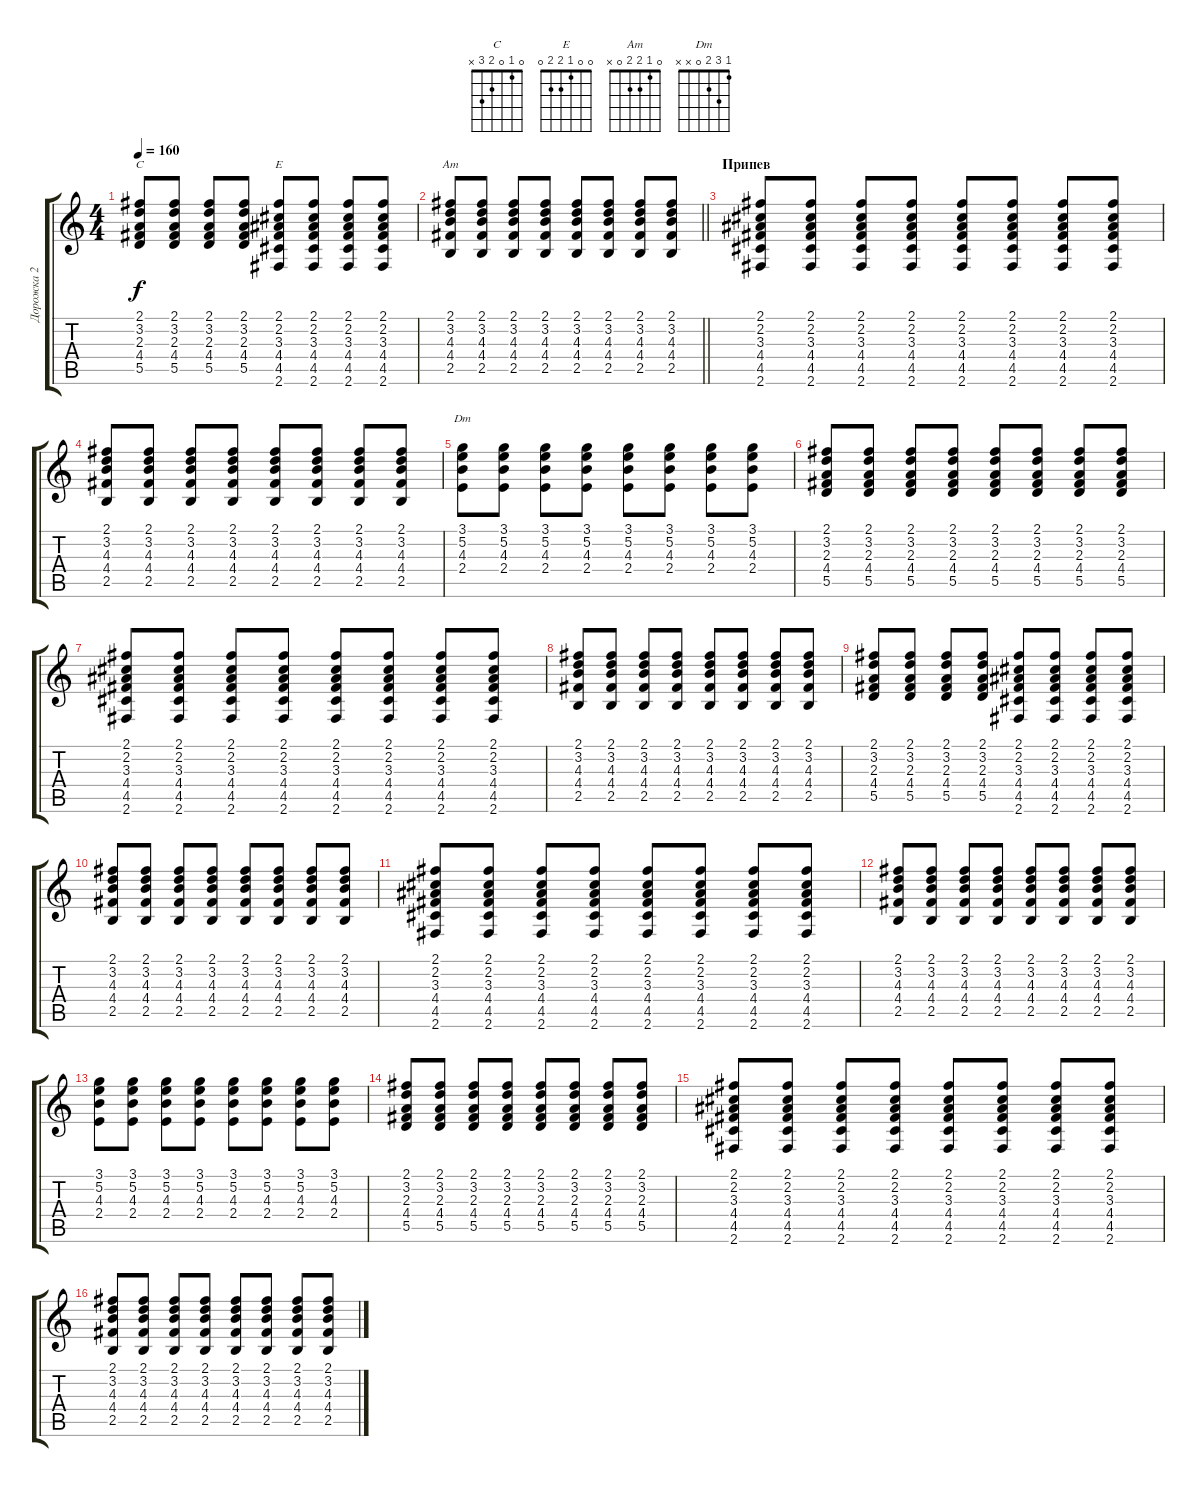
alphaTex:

\track ("Дорожка 2" "Дорожка 2") {solo instrument distortionguitar}
\staff {score tabs}
\tuning (E4 B3 G3 D3 A2 E2) {hide}
\chord ("C" 0 1 0 2 3 x)
\chord ("E" 0 0 1 2 2 0)
\chord ("Am" 0 1 2 2 0 x)
\chord ("Dm" 1 3 2 0 x x)
\ts (4 4)
\tempo 160
\clef g2
\ks c
(2.1 3.2 2.3 4.4 5.5).8{ch "C" dy f} (2.1 3.2 2.3 4.4 5.5).8 (2.1 3.2 2.3 4.4 5.5).8 (2.1 3.2 2.3 4.4 5.5).8 (2.1 2.2 3.3 4.4 4.5 2.6).8{ch "E"} (2.1 2.2 3.3 4.4 4.5 2.6).8 (2.1 2.2 3.3 4.4 4.5 2.6).8 (2.1 2.2 3.3 4.4 4.5 2.6).8 |
\barLineRight lightlight
(2.1 3.2 4.3 4.4 2.5).8{ch "Am"} (2.1 3.2 4.3 4.4 2.5).8 (2.1 3.2 4.3 4.4 2.5).8 (2.1 3.2 4.3 4.4 2.5).8 (2.1 3.2 4.3 4.4 2.5).8 (2.1 3.2 4.3 4.4 2.5).8 (2.1 3.2 4.3 4.4 2.5).8 (2.1 3.2 4.3 4.4 2.5).8 |
\section ("" "Припев")
(2.1 2.2 3.3 4.4 4.5 2.6).8 (2.1 2.2 3.3 4.4 4.5 2.6).8 (2.1 2.2 3.3 4.4 4.5 2.6).8 (2.1 2.2 3.3 4.4 4.5 2.6).8 (2.1 2.2 3.3 4.4 4.5 2.6).8 (2.1 2.2 3.3 4.4 4.5 2.6).8 (2.1 2.2 3.3 4.4 4.5 2.6).8 (2.1 2.2 3.3 4.4 4.5 2.6).8 |
(2.1 3.2 4.3 4.4 2.5).8 (2.1 3.2 4.3 4.4 2.5).8 (2.1 3.2 4.3 4.4 2.5).8 (2.1 3.2 4.3 4.4 2.5).8 (2.1 3.2 4.3 4.4 2.5).8 (2.1 3.2 4.3 4.4 2.5).8 (2.1 3.2 4.3 4.4 2.5).8 (2.1 3.2 4.3 4.4 2.5).8 |
(3.1 5.2 4.3 2.4).8{ch "Dm"} (3.1 5.2 4.3 2.4).8 (3.1 5.2 4.3 2.4).8 (3.1 5.2 4.3 2.4).8 (3.1 5.2 4.3 2.4).8 (3.1 5.2 4.3 2.4).8 (3.1 5.2 4.3 2.4).8 (3.1 5.2 4.3 2.4).8 |
(2.1 3.2 2.3 4.4 5.5).8 (2.1 3.2 2.3 4.4 5.5).8 (2.1 3.2 2.3 4.4 5.5).8 (2.1 3.2 2.3 4.4 5.5).8 (2.1 3.2 2.3 4.4 5.5).8 (2.1 3.2 2.3 4.4 5.5).8 (2.1 3.2 2.3 4.4 5.5).8 (2.1 3.2 2.3 4.4 5.5).8 |
(2.1 2.2 3.3 4.4 4.5 2.6).8 (2.1 2.2 3.3 4.4 4.5 2.6).8 (2.1 2.2 3.3 4.4 4.5 2.6).8 (2.1 2.2 3.3 4.4 4.5 2.6).8 (2.1 2.2 3.3 4.4 4.5 2.6).8 (2.1 2.2 3.3 4.4 4.5 2.6).8 (2.1 2.2 3.3 4.4 4.5 2.6).8 (2.1 2.2 3.3 4.4 4.5 2.6).8 |
(2.1 3.2 4.3 4.4 2.5).8 (2.1 3.2 4.3 4.4 2.5).8 (2.1 3.2 4.3 4.4 2.5).8 (2.1 3.2 4.3 4.4 2.5).8 (2.1 3.2 4.3 4.4 2.5).8 (2.1 3.2 4.3 4.4 2.5).8 (2.1 3.2 4.3 4.4 2.5).8 (2.1 3.2 4.3 4.4 2.5).8 |
(2.1 3.2 2.3 4.4 5.5).8 (2.1 3.2 2.3 4.4 5.5).8 (2.1 3.2 2.3 4.4 5.5).8 (2.1 3.2 2.3 4.4 5.5).8 (2.1 2.2 3.3 4.4 4.5 2.6).8 (2.1 2.2 3.3 4.4 4.5 2.6).8 (2.1 2.2 3.3 4.4 4.5 2.6).8 (2.1 2.2 3.3 4.4 4.5 2.6).8 |
(2.1 3.2 4.3 4.4 2.5).8 (2.1 3.2 4.3 4.4 2.5).8 (2.1 3.2 4.3 4.4 2.5).8 (2.1 3.2 4.3 4.4 2.5).8 (2.1 3.2 4.3 4.4 2.5).8 (2.1 3.2 4.3 4.4 2.5).8 (2.1 3.2 4.3 4.4 2.5).8 (2.1 3.2 4.3 4.4 2.5).8 |
(2.1 2.2 3.3 4.4 4.5 2.6).8 (2.1 2.2 3.3 4.4 4.5 2.6).8 (2.1 2.2 3.3 4.4 4.5 2.6).8 (2.1 2.2 3.3 4.4 4.5 2.6).8 (2.1 2.2 3.3 4.4 4.5 2.6).8 (2.1 2.2 3.3 4.4 4.5 2.6).8 (2.1 2.2 3.3 4.4 4.5 2.6).8 (2.1 2.2 3.3 4.4 4.5 2.6).8 |
(2.1 3.2 4.3 4.4 2.5).8 (2.1 3.2 4.3 4.4 2.5).8 (2.1 3.2 4.3 4.4 2.5).8 (2.1 3.2 4.3 4.4 2.5).8 (2.1 3.2 4.3 4.4 2.5).8 (2.1 3.2 4.3 4.4 2.5).8 (2.1 3.2 4.3 4.4 2.5).8 (2.1 3.2 4.3 4.4 2.5).8 |
(3.1 5.2 4.3 2.4).8 (3.1 5.2 4.3 2.4).8 (3.1 5.2 4.3 2.4).8 (3.1 5.2 4.3 2.4).8 (3.1 5.2 4.3 2.4).8 (3.1 5.2 4.3 2.4).8 (3.1 5.2 4.3 2.4).8 (3.1 5.2 4.3 2.4).8 |
(2.1 3.2 2.3 4.4 5.5).8 (2.1 3.2 2.3 4.4 5.5).8 (2.1 3.2 2.3 4.4 5.5).8 (2.1 3.2 2.3 4.4 5.5).8 (2.1 3.2 2.3 4.4 5.5).8 (2.1 3.2 2.3 4.4 5.5).8 (2.1 3.2 2.3 4.4 5.5).8 (2.1 3.2 2.3 4.4 5.5).8 |
(2.1 2.2 3.3 4.4 4.5 2.6).8 (2.1 2.2 3.3 4.4 4.5 2.6).8 (2.1 2.2 3.3 4.4 4.5 2.6).8 (2.1 2.2 3.3 4.4 4.5 2.6).8 (2.1 2.2 3.3 4.4 4.5 2.6).8 (2.1 2.2 3.3 4.4 4.5 2.6).8 (2.1 2.2 3.3 4.4 4.5 2.6).8 (2.1 2.2 3.3 4.4 4.5 2.6).8 |
(2.1 3.2 4.3 4.4 2.5).8 (2.1 3.2 4.3 4.4 2.5).8 (2.1 3.2 4.3 4.4 2.5).8 (2.1 3.2 4.3 4.4 2.5).8 (2.1 3.2 4.3 4.4 2.5).8 (2.1 3.2 4.3 4.4 2.5).8 (2.1 3.2 4.3 4.4 2.5).8 (2.1 3.2 4.3 4.4 2.5).8
